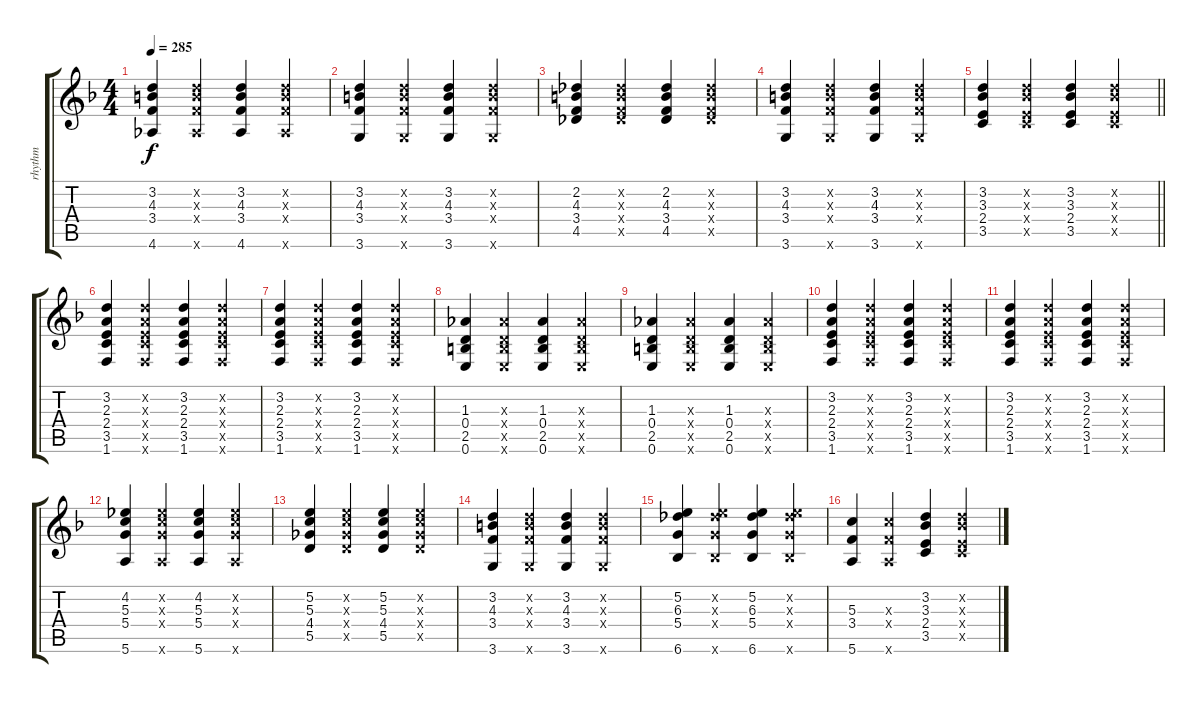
\track ("rhythm" "rhythm") {instrument acousticguitarnylon}
\staff {score tabs}
\tuning (E4 B3 G3 D3 A2 E2) {hide}
\ts (4 4)
\tempo 285
\clef g2
\ks f
(3.2 4.3 3.4 4.6).4{dy f} (3.2{x} 4.3{x} 3.4{x} 4.6{x}).4 (3.2 4.3 3.4 4.6).4 (3.2{x} 4.3{x} 3.4{x} 4.6{x}).4 |
(3.2 4.3 3.4 3.6).4 (3.2{x} 4.3{x} 3.4{x} 3.6{x}).4 (3.2 4.3 3.4 3.6).4 (3.2{x} 4.3{x} 3.4{x} 3.6{x}).4 |
(2.2 4.3 3.4 4.5).4 (2.2{x} 4.3{x} 3.4{x} 4.5{x}).4 (2.2 4.3 3.4 4.5).4 (2.2{x} 4.3{x} 3.4{x} 4.5{x}).4 |
(3.2 4.3 3.4 3.6).4 (3.2{x} 4.3{x} 3.4{x} 3.6{x}).4 (3.2 4.3 3.4 3.6).4 (3.2{x} 4.3{x} 3.4{x} 3.6{x}).4 |
\barLineRight lightlight
(3.2 3.3 2.4 3.5).4 (3.2{x} 3.3{x} 2.4{x} 3.5{x}).4 (3.2 3.3 2.4 3.5).4 (3.2{x} 3.3{x} 2.4{x} 3.5{x}).4 |
(3.2 2.3 2.4 3.5 1.6).4 (3.2{x} 2.3{x} 2.4{x} 3.5{x} 1.6{x}).4 (3.2 2.3 2.4 3.5 1.6).4 (3.2{x} 2.3{x} 2.4{x} 3.5{x} 1.6{x}).4 |
(3.2 2.3 2.4 3.5 1.6).4 (3.2{x} 2.3{x} 2.4{x} 3.5{x} 1.6{x}).4 (3.2 2.3 2.4 3.5 1.6).4 (3.2{x} 2.3{x} 2.4{x} 3.5{x} 1.6{x}).4 |
(1.3 0.4 2.5 0.6).4 (1.3{x} 0.4{x} 2.5{x} 0.6{x}).4 (1.3 0.4 2.5 0.6).4 (1.3{x} 0.4{x} 2.5{x} 0.6{x}).4 |
(1.3 0.4 2.5 0.6).4 (1.3{x} 0.4{x} 2.5{x} 0.6{x}).4 (1.3 0.4 2.5 0.6).4 (1.3{x} 0.4{x} 2.5{x} 0.6{x}).4 |
(3.2 2.3 2.4 3.5 1.6).4 (3.2{x} 2.3{x} 2.4{x} 3.5{x} 1.6{x}).4 (3.2 2.3 2.4 3.5 1.6).4 (3.2{x} 2.3{x} 2.4{x} 3.5{x} 1.6{x}).4 |
(3.2 2.3 2.4 3.5 1.6).4 (3.2{x} 2.3{x} 2.4{x} 3.5{x} 1.6{x}).4 (3.2 2.3 2.4 3.5 1.6).4 (3.2{x} 2.3{x} 2.4{x} 3.5{x} 1.6{x}).4 |
(4.2 5.3 5.4 5.6).4 (4.2{x} 5.3{x} 5.4{x} 5.6{x}).4 (4.2 5.3 5.4 5.6).4 (4.2{x} 5.3{x} 5.4{x} 5.6{x}).4 |
(5.2 5.3 4.4 5.5).4 (5.2{x} 5.3{x} 4.4{x} 5.5{x}).4 (5.2 5.3 4.4 5.5).4 (5.2{x} 5.3{x} 4.4{x} 5.5{x}).4 |
(3.2 4.3 3.4 3.6).4 (3.2{x} 4.3{x} 3.4{x} 3.6{x}).4 (3.2 4.3 3.4 3.6).4 (3.2{x} 4.3{x} 3.4{x} 3.6{x}).4 |
(5.2 6.3 5.4 6.6).4 (5.2{x} 6.3{x} 5.4{x} 6.6{x}).4 (5.2 6.3 5.4 6.6).4 (5.2{x} 6.3{x} 5.4{x} 6.6{x}).4 |
(5.3 3.4 5.6).4 (5.3{x} 3.4{x} 5.6{x}).4 (3.2 3.3 2.4 3.5).4 (3.2{x} 3.3{x} 2.4{x} 3.5{x}).4
